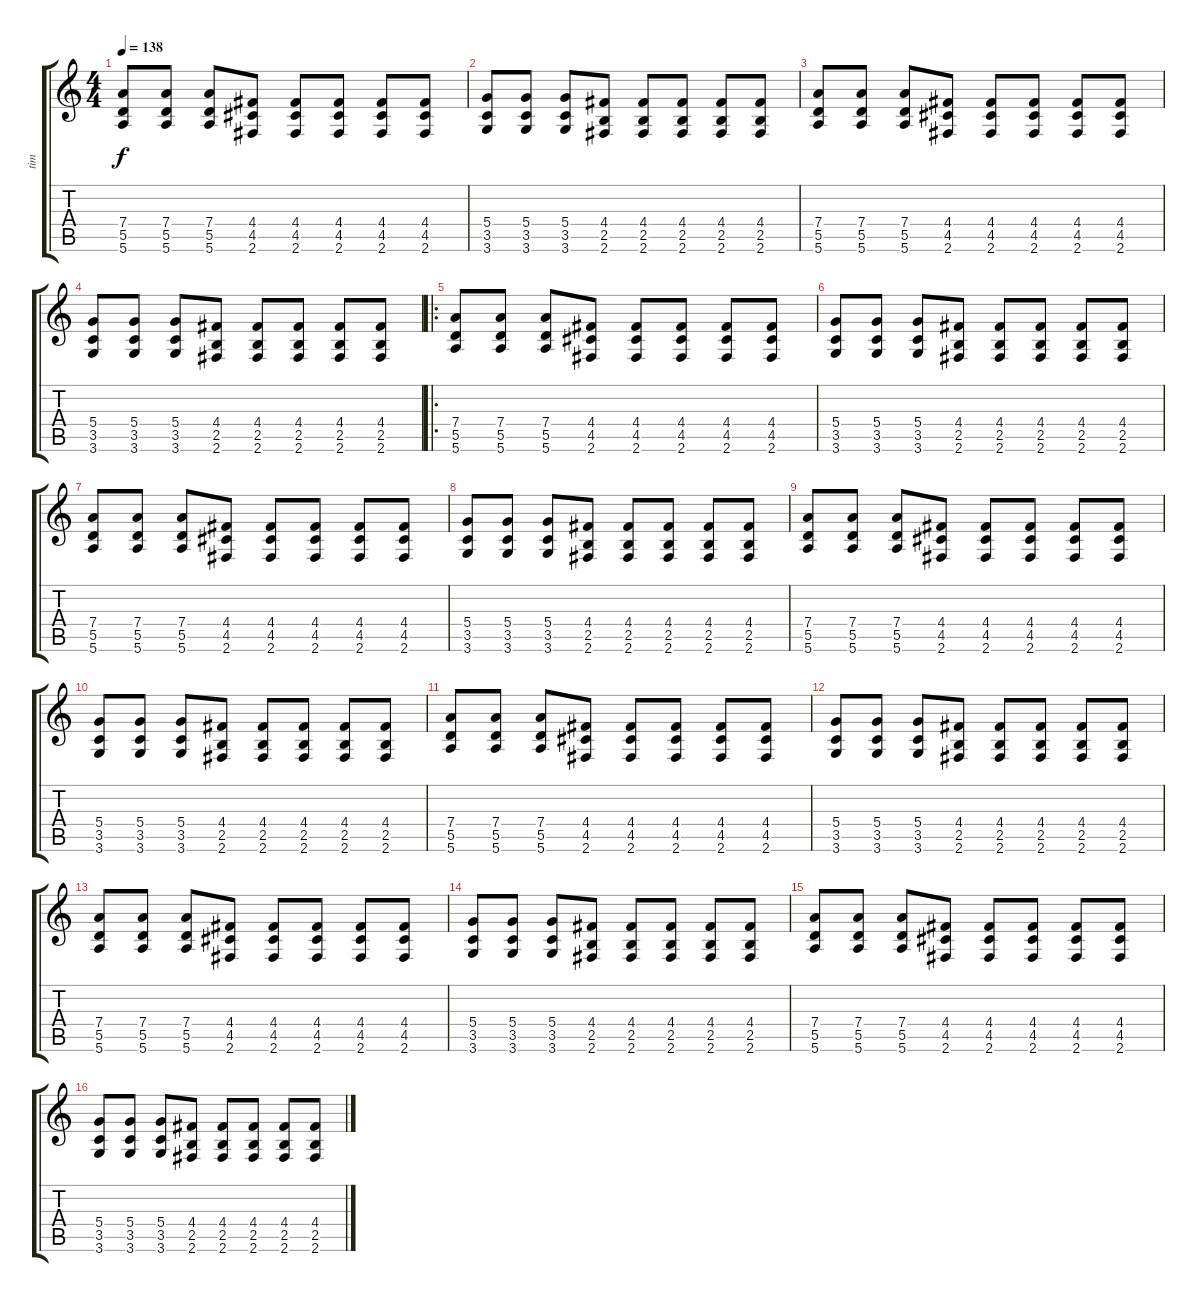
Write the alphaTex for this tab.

\track ("tim" "tim") {instrument distortionguitar}
\staff {score tabs}
\tuning (E4 B3 G3 D3 A2 E2) {hide}
\ts (4 4)
\tempo 138
\clef g2
\ks c
(7.4 5.5 5.6).8{dy f instrument electricguitarmuted} (7.4 5.5 5.6).8 (7.4 5.5 5.6).8 (4.4 4.5 2.6).8 (4.4 4.5 2.6).8 (4.4 4.5 2.6).8 (4.4 4.5 2.6).8 (4.4 4.5 2.6).8 |
(5.4 3.5 3.6).8 (5.4 3.5 3.6).8 (5.4 3.5 3.6).8 (4.4 2.5 2.6).8 (4.4 2.5 2.6).8 (4.4 2.5 2.6).8 (4.4 2.5 2.6).8 (4.4 2.5 2.6).8 |
(7.4 5.5 5.6).8 (7.4 5.5 5.6).8 (7.4 5.5 5.6).8 (4.4 4.5 2.6).8 (4.4 4.5 2.6).8 (4.4 4.5 2.6).8 (4.4 4.5 2.6).8 (4.4 4.5 2.6).8 |
(5.4 3.5 3.6).8 (5.4 3.5 3.6).8 (5.4 3.5 3.6).8 (4.4 2.5 2.6).8 (4.4 2.5 2.6).8 (4.4 2.5 2.6).8 (4.4 2.5 2.6).8 (4.4 2.5 2.6).8 |
\ro
(7.4 5.5 5.6).8{instrument electricguitarmuted} (7.4 5.5 5.6).8 (7.4 5.5 5.6).8 (4.4 4.5 2.6).8 (4.4 4.5 2.6).8 (4.4 4.5 2.6).8 (4.4 4.5 2.6).8 (4.4 4.5 2.6).8 |
(5.4 3.5 3.6).8 (5.4 3.5 3.6).8 (5.4 3.5 3.6).8 (4.4 2.5 2.6).8 (4.4 2.5 2.6).8 (4.4 2.5 2.6).8 (4.4 2.5 2.6).8 (4.4 2.5 2.6).8 |
(7.4 5.5 5.6).8 (7.4 5.5 5.6).8 (7.4 5.5 5.6).8 (4.4 4.5 2.6).8 (4.4 4.5 2.6).8 (4.4 4.5 2.6).8 (4.4 4.5 2.6).8 (4.4 4.5 2.6).8 |
(5.4 3.5 3.6).8 (5.4 3.5 3.6).8 (5.4 3.5 3.6).8 (4.4 2.5 2.6).8 (4.4 2.5 2.6).8 (4.4 2.5 2.6).8 (4.4 2.5 2.6).8 (4.4 2.5 2.6).8 |
(7.4 5.5 5.6).8 (7.4 5.5 5.6).8 (7.4 5.5 5.6).8 (4.4 4.5 2.6).8 (4.4 4.5 2.6).8 (4.4 4.5 2.6).8 (4.4 4.5 2.6).8 (4.4 4.5 2.6).8 |
(5.4 3.5 3.6).8 (5.4 3.5 3.6).8 (5.4 3.5 3.6).8 (4.4 2.5 2.6).8 (4.4 2.5 2.6).8 (4.4 2.5 2.6).8 (4.4 2.5 2.6).8 (4.4 2.5 2.6).8 |
(7.4 5.5 5.6).8 (7.4 5.5 5.6).8 (7.4 5.5 5.6).8 (4.4 4.5 2.6).8 (4.4 4.5 2.6).8 (4.4 4.5 2.6).8 (4.4 4.5 2.6).8 (4.4 4.5 2.6).8 |
(5.4 3.5 3.6).8 (5.4 3.5 3.6).8 (5.4 3.5 3.6).8 (4.4 2.5 2.6).8 (4.4 2.5 2.6).8 (4.4 2.5 2.6).8 (4.4 2.5 2.6).8 (4.4 2.5 2.6).8 |
(7.4 5.5 5.6).8 (7.4 5.5 5.6).8 (7.4 5.5 5.6).8 (4.4 4.5 2.6).8 (4.4 4.5 2.6).8 (4.4 4.5 2.6).8 (4.4 4.5 2.6).8 (4.4 4.5 2.6).8 |
(5.4 3.5 3.6).8 (5.4 3.5 3.6).8 (5.4 3.5 3.6).8 (4.4 2.5 2.6).8 (4.4 2.5 2.6).8 (4.4 2.5 2.6).8 (4.4 2.5 2.6).8 (4.4 2.5 2.6).8 |
(7.4 5.5 5.6).8 (7.4 5.5 5.6).8 (7.4 5.5 5.6).8 (4.4 4.5 2.6).8 (4.4 4.5 2.6).8 (4.4 4.5 2.6).8 (4.4 4.5 2.6).8 (4.4 4.5 2.6).8 |
(5.4 3.5 3.6).8 (5.4 3.5 3.6).8 (5.4 3.5 3.6).8 (4.4 2.5 2.6).8 (4.4 2.5 2.6).8 (4.4 2.5 2.6).8 (4.4 2.5 2.6).8 (4.4 2.5 2.6).8
